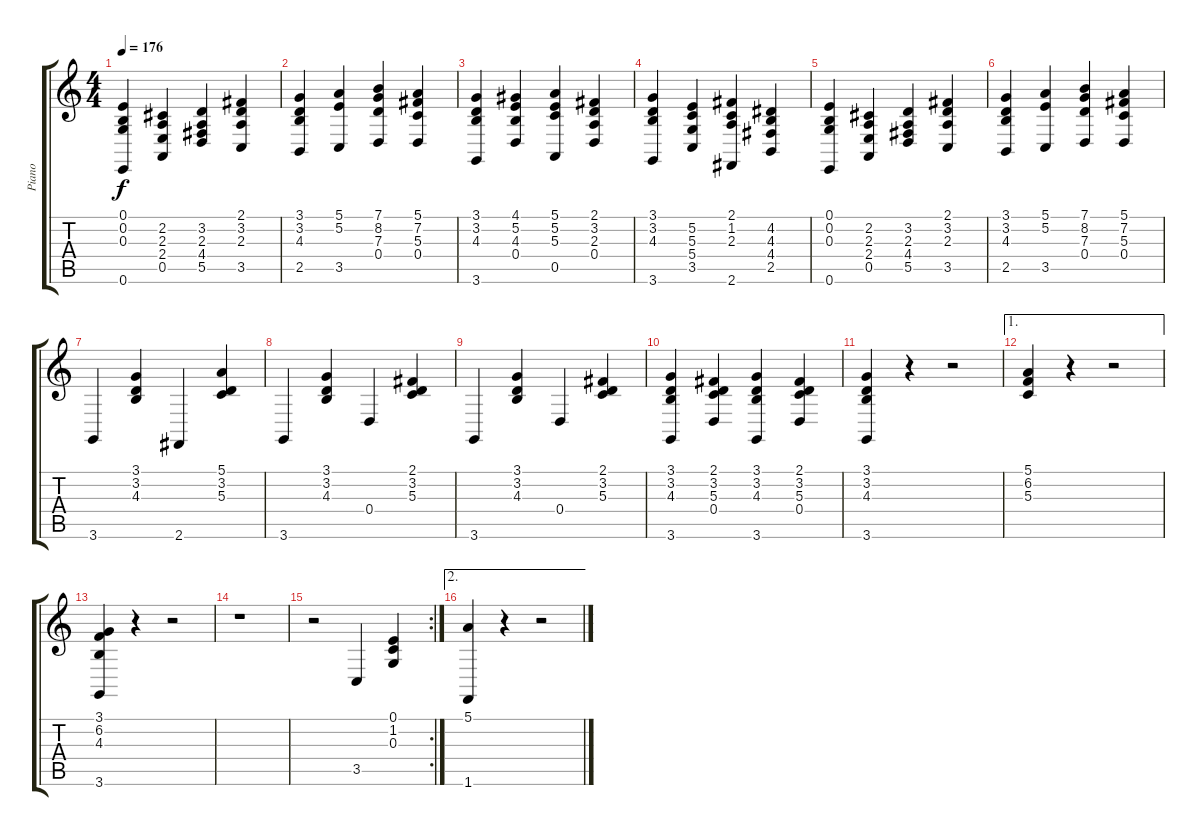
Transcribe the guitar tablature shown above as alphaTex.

\track ("Piano" "Piano") {instrument acousticgrandpiano}
\staff {score tabs}
\tuning (E4 B3 G3 D3 A2 E2) {hide}
\ts (4 4)
\tempo 176
\clef g2
\ks c
(0.1 0.2 0.3 0.6).4{dy f} (2.2 2.3 2.4 0.5).4 (3.2 2.3 4.4 5.5).4 (2.1 3.2 2.3 3.5).4 |
(3.1 3.2 4.3 2.5).4 (5.1 5.2 3.5).4 (7.1 8.2 7.3 0.4).4 (5.1 7.2 5.3 0.4).4 |
(3.1 3.2 4.3 3.6).4 (4.1 5.2 4.3 0.4).4 (5.1 5.2 5.3 0.5).4 (2.1 3.2 2.3 0.4).4 |
(3.1 3.2 4.3 3.6).4 (5.2 5.3 5.4 3.5).4 (2.1 1.2 2.3 2.6).4 (4.2 4.3 4.4 2.5).4 |
(0.1 0.2 0.3 0.6).4 (2.2 2.3 2.4 0.5).4 (3.2 2.3 4.4 5.5).4 (2.1 3.2 2.3 3.5).4 |
(3.1 3.2 4.3 2.5).4 (5.1 5.2 3.5).4 (7.1 8.2 7.3 0.4).4 (5.1 7.2 5.3 0.4).4 |
3.6.4 (3.1 3.2 4.3).4 2.6.4 (5.1 3.2 5.3).4 |
3.6.4 (3.1 3.2 4.3).4 0.4.4 (2.1 3.2 5.3).4 |
3.6.4 (3.1 3.2 4.3).4 0.4.4 (2.1 3.2 5.3).4 |
(3.1 3.2 4.3 3.6).4 (2.1 3.2 5.3 0.4).4 (3.1 3.2 4.3 3.6).4 (2.1 3.2 5.3 0.4).4 |
(3.1 3.2 4.3 3.6).4 r.4 r.2 |
\ae 1
(5.1 6.2 5.3).4 r.4 r.2 |
(3.1 6.2 4.3 3.6).4 r.4 r.2 |
r.1 |
\rc 2
r.2 3.5.4 (0.1 1.2 0.3).4 |
\ae 2
(5.1 1.6).4 r.4 r.2
